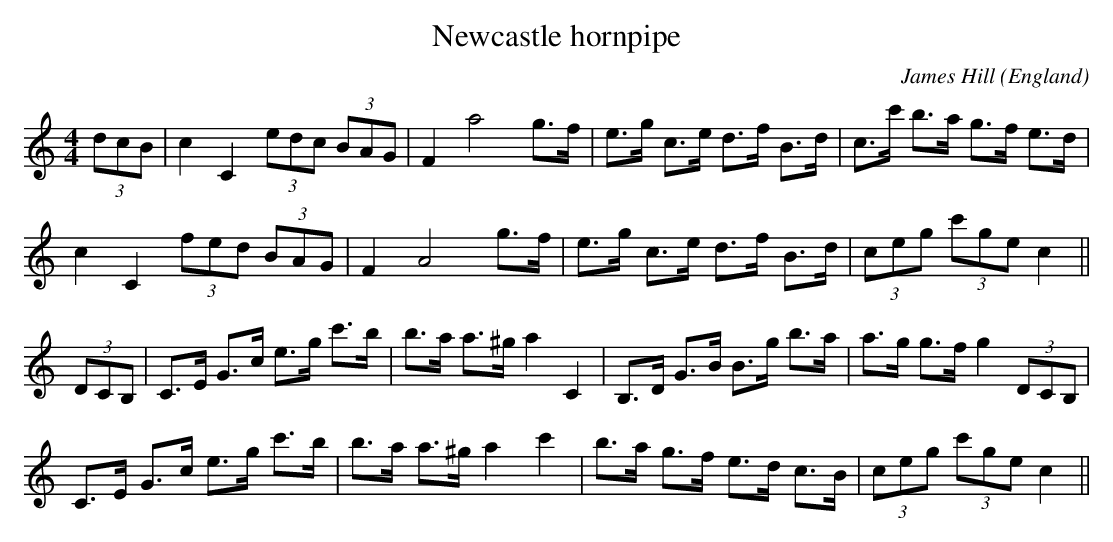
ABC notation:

X:1
T:Newcastle hornpipe
O:England
M:4/4
C:James Hill
K:C
(3dcB|\
c2C2 (3edc (3BAG|F2a4 g>f|\
e>g c>e d>f B>d|c>c' b>a g>f e>d|
c2C2 (3fed (3BAG|F2A4 g>f|\
e>g c>e d>f B>d|(3ceg (3c'ge c2||
(3DCB,|\
C>E G>c e>g c'>b|b>a a>^g a2C2|\
B,>D G>B B>g b>a|a>g g>f g2 (3DCB,|
C>E G>c e>g c'>b|b>a a>^g a2 c'2|\
b>a g>f e>d c>B|(3ceg (3c'ge c2||
